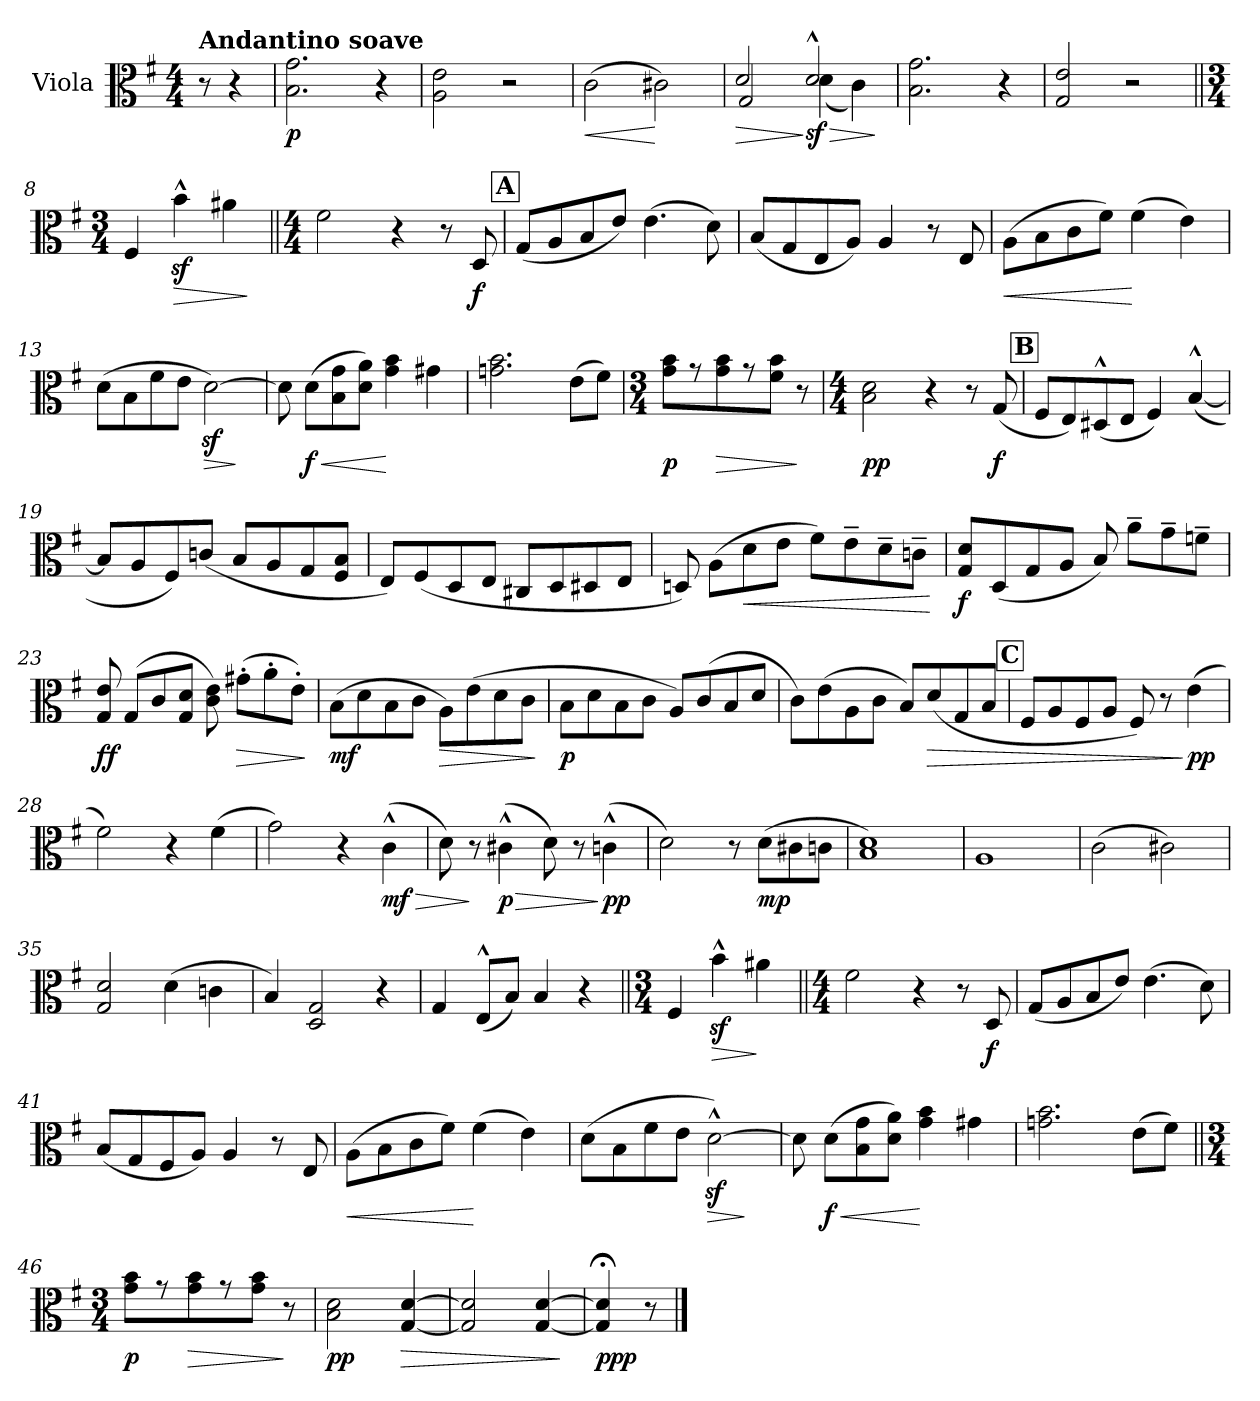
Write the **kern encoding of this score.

**kern	**dynam
*part1	*part1
*staff1	*staff1
*I"Viola	*
*I'Vla	*
*clefC3	*
*k[f#]	*
*M4/4	*
=1	=1
!LO:TX:a:B:t=Andantino soave	!
8r	.
4r	.
=2	=2
!	!LO:DY:b
2.B\ 2.g\	p
4r	.
=3	=3
2A\ 2e\	.
2r	.
=4	=4
!	!LO:HP:b
(2c\	<
2c#X\)	[
=5	=5
!	!LO:HP:b
*^	*
2d/	2G/	>
!	!	!LO:HP:n=1:b
!	!	!LO:DY:n=1:b
2d^^/	(4d\	] > sf
.	4c\)	.
*v	*v	*
.	]
=6	=6
2.B\ 2.g\	.
4r	.
=7	=7
2G/ 2e/	.
2r	.
=8||	=8||
*M3/4	*
4F#/	.
!	!LO:HP:b
!	!LO:DY:n=1:b
4bz<^^\	> other-dynamics
4a#X\	.
.	]
=9||	=9||
*M4/4	*
2f#\	.
4r	.
8r	.
!	!LO:DY:b
8D/	f
!!LO:LB:g=z
!!LO:REH:place=s1:a:B:cj:fs=14:t=A
=10	=10
(8G/L	.
8A/	.
8B/	.
8e/J)	.
!	!LO:DY:b
(4.e\	other-dynamics
8d\)	.
=11	=11
(8B/L	.
8G/	.
8E/	.
8A/J)	.
4A/	.
8r	.
8E/	.
=12	=12
!	!LO:HP:b
(8A\L	<
8B\	.
8c\	.
8f#\J)	.
(4f#\	[
4e\)	.
=13	=13
(8d\L	.
8B\	.
8f#\	.
8e\J	.
!	!LO:HP:b
[2dz<\)	>
.	]
=14	=14
8d\]	.
!	!LO:HP:b
!	!LO:DY:n=1:b
(8d\L	< f
8B\ 8g\	.
8d\ 8a\J)	.
4g\ 4b\	[
4g#X\	.
!!LO:LB:g=z
=15	=15
2.gn\ 2.b\	.
(8e\L	.
8f#\J)	.
=16	=16
*M3/4	*
!	!LO:DY:b
8g\ 8b\L	p
!	!LO:DY:b
8r	other-dynamics
!	!LO:HP:b
8g\ 8b\	>
8r	.
8f#\ 8b\J	.
8r	]
=17	=17
*M4/4	*
!	!LO:DY:b
2B\ 2d\	pp
4r	.
8r	.
!	!LO:DY:b
(8G/	f
!!LO:REH:place=s1:a:B:cj:fs=14:t=B
=18	=18
8F#/L	.
!	!LO:DY:b
8E/)	other-dynamics
(8D#X^^/	.
8E/J	.
4F#/)	.
([4B^^/	.
=19	=19
8B/L]	.
8A/	.
8F#/)	.
(8cn/J	.
8B/L	.
8A/	.
8G/	.
8F#/ 8B/J	.
!!LO:LB:g=z
=20	=20
8E/L)	.
(8F#/	.
8D/	.
8E/J	.
8C#X/L	.
8D/	.
8D#X/	.
8E/J	.
=21	=21
8Dn/)	.
(8A\L	.
!	!LO:HP:b
8d\	<
8e\J	.
8f#\L)	.
8e~\	.
8d~\	.
8cn~\J	.
.	[
=22	=22
!	!LO:DY:b
8G/ 8d/L	f
(8D/	.
8G/	.
8A/J	.
8B/)	.
8a~\L	.
8g~\	.
8fn~\J	.
=23	=23
!	!LO:DY:b
8G/ 8e/	ff
(8G/L	.
8c/	.
8G/ 8d/J	.
8c\ 8e\)	.
!	!LO:HP:b
(8g#X'\L	>
8a'\	.
8e'\J)	.
.	]
!!LO:LB:g=z
=24	=24
!	!LO:DY:b
(8B\L	mf
8d\	.
8B\	.
8c\J	.
!	!LO:HP:b
8A\L)	>
(8e\	.
8d\	.
8c\J	.
.	]
=25	=25
!	!LO:DY:b
8B\L	p
8d\	.
8B\	.
!	!LO:DY:b
8c\J	other-dynamics
8A/L)	.
(8c/	.
8B/	.
8d/J	.
=26	=26
8c\L)	.
(8e\	.
8A\	.
8c\J	.
8B/L)	.
!	!LO:HP:b
(8d/	>
8G/	.
8B/J	.
!!LO:REH:place=s1:a:B:cj:fs=14:t=C
=27	=27
8F#/L	.
8A/	.
8F#/	.
8A/J	.
8F#/)	.
8r	.
!	!LO:DY:n=1:b
(4e\	] pp
!!LO:LB:g=z
=28	=28
2f#\)	.
4r	.
(4f#\	.
=29	=29
2g\)	.
4r	.
!	!LO:HP:b
!	!LO:DY:n=1:b
(4c^^\	> mf
=30	=30
8d\)	.
8r	]
!	!LO:HP:b
!	!LO:DY:n=1:b
(4c#X^^\	> p
8d\)	.
8r	.
!	!LO:DY:n=2:b
(4cn^^\	] pp
=31	=31
2d\)	.
8r	.
!	!LO:DY:b
(8d\L	mp
8c#X\	.
8cn\J	.
=32	=32
1B 1d)	.
=33	=33
1A	.
=34	=34
(2c\	.
2c#X\)	.
=35	=35
2G/ 2d/	.
(4d\	.
4cn\	.
!!LO:LB:g=z
=36	=36
4B/)	.
2D/ 2G/	.
4r	.
=37	=37
4G/	.
(8E^^/L	.
8B/J)	.
4B/	.
4r	.
=38||	=38||
*M3/4	*
4F#/	.
!	!LO:HP:b
!	!LO:DY:n=1:b
4bz<^^\	> other-dynamics
4a#X\	]
=39||	=39||
*M4/4	*
2f#\	.
4r	.
8r	.
!	!LO:DY:b
8D/	f
=40	=40
(8G/L	.
8A/	.
8B/	.
!	!LO:DY:b
8e/J)	other-dynamics
(4.e\	.
8d\)	.
!!LO:LB:g=z
=41	=41
(8B/L	.
8G/	.
8F#/	.
8A/J)	.
4A/	.
8r	.
8E/	.
=42	=42
!	!LO:HP:b
(8A\L	<
8B\	.
8c\	.
8f#\J)	.
(4f#\	[
4e\)	.
!!LO:PB:g=z
=43	=43
(8d\L	.
8B\	.
8f#\	.
8e\J	.
!	!LO:HP:b
[2dz<^^\)	>
.	]
=44	=44
8d\]	.
!	!LO:HP:b
!	!LO:DY:n=1:b
(8d\L	< f
8B\ 8g\	.
8d\ 8a\J)	.
4g\ 4b\	[
4g#X\	.
=45	=45
2.gn\ 2.b\	.
(8e\L	.
8f#\J)	.
=46||	=46||
*M3/4	*
!	!LO:DY:b
8g\ 8b\L	p
!	!LO:DY:b
8r	other-dynamics
!	!LO:HP:b
8g\ 8b\	>
8r	.
8g\ 8b\J	.
8r	]
=47	=47
!	!LO:DY:b
2B\ 2d\	pp
!	!LO:HP:b
[4G/ [4d/	>
=48	=48
2G/] 2d/]	.
[4G/ [4d/	.
.	]
=49	=49
!	!LO:DY:b
4G/];< 4d/];<	ppp
8r	.
==	==
*-	*-
